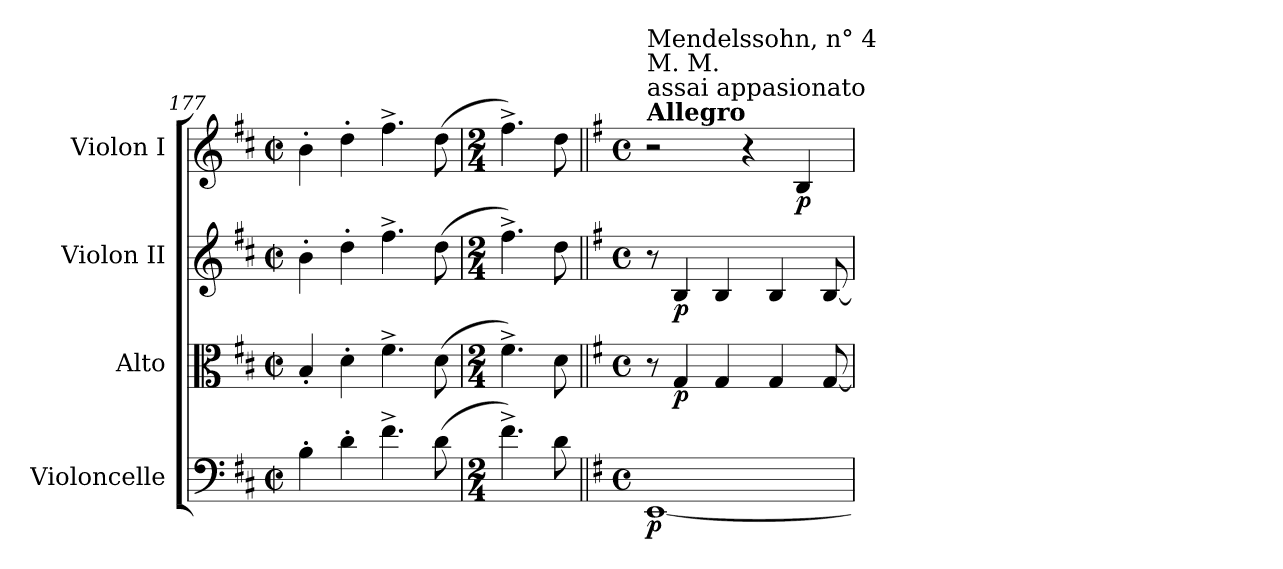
**kern	**dynam	**kern	**dynam	**kern	**dynam	**kern	**dynam
*part4	*part4	*part3	*part3	*part2	*part2	*part1	*part1
*staff4	*staff4	*staff3	*staff3	*staff2	*staff2	*staff1	*staff1
*I"Violoncelle	*	*I"Alto	*	*I"Violon II	*	*I"Violon I	*
*I'Vc.	*	*I'Alt.	*	*I'Vln. II	*	*I'Vln. I	*
*clefF4	*	*clefC3	*	*clefG2	*	*clefG2	*
*k[f#c#]	*	*k[f#c#]	*	*k[f#c#]	*	*k[f#c#]	*
*D:	*	*D:	*	*D:	*	*D:	*
*M2/2	*	*M2/2	*	*M2/2	*	*M2/2	*
*met(c|)	*	*met(c|)	*	*met(c|)	*	*met(c|)	*
=177	=177	=177	=177	=177	=177	=177	=177
4B'>\	.	4B'</	.	4b'>\	.	4b'>\	.
4d'>\	.	4d'>\	.	4dd'>\	.	4dd'>\	.
4.f#^>\	.	4.f#^>\	.	4.ff#^>\	.	4.ff#^>\	.
(8d\	.	(8d\	.	(8dd\	.	(8dd\	.
!!LO:LB:g=z
=178	=178	=178	=178	=178	=178	=178	=178
*M2/4	*	*M2/4	*	*M2/4	*	*M2/4	*
4.f#^>\)	.	4.f#^>\)	.	4.ff#^>\)	.	4.ff#^>\)	.
8d\	.	8d\	.	8dd\	.	8dd\	.
=179||	=179||	=179||	=179||	=179||	=179||	=179||	=179||
!!LO:REH:place=s1:a:t=87
*k[f#]	*	*k[f#]	*	*k[f#]	*	*k[f#]	*
*G:	*	*G:	*	*G:	*	*G:	*
*M4/4	*	*M4/4	*	*M4/4	*	*M4/4	*
*met(c)	*	*met(c)	*	*met(c)	*	*met(c)	*
*	*	*	*	*	*	*MM176	*
!	!	!	!	!	!	!LO:TX:a:B:t=Allegro	!
!	!	!	!	!	!	!LO:TX:a:t=assai appasionato	!
!	!	!	!	!	!	!LO:TX:a:t=M. M.	!
!	!	!	!	!	!	!LO:TX:a:t=Mendelssohn, n° 4	!
!	!LO:DY:b	!	!	!	!	!	!
[<1EE	p	8r	.	8r	.	2r	.
!	!	!	!LO:DY:b	!	!LO:DY:b	!	!
.	.	4G/	p	4B/	p	.	.
.	.	4G/	.	4B/	.	.	.
.	.	.	.	.	.	4r	.
.	.	4G/	.	4B/	.	.	.
!	!	!	!	!	!	!	!LO:DY:b
.	.	.	.	.	.	4B/	p
.	.	[<8G/	.	[<8B/	.	.	.
=	=	=	=	=	=	=	=
*-	*-	*-	*-	*-	*-	*-	*-
